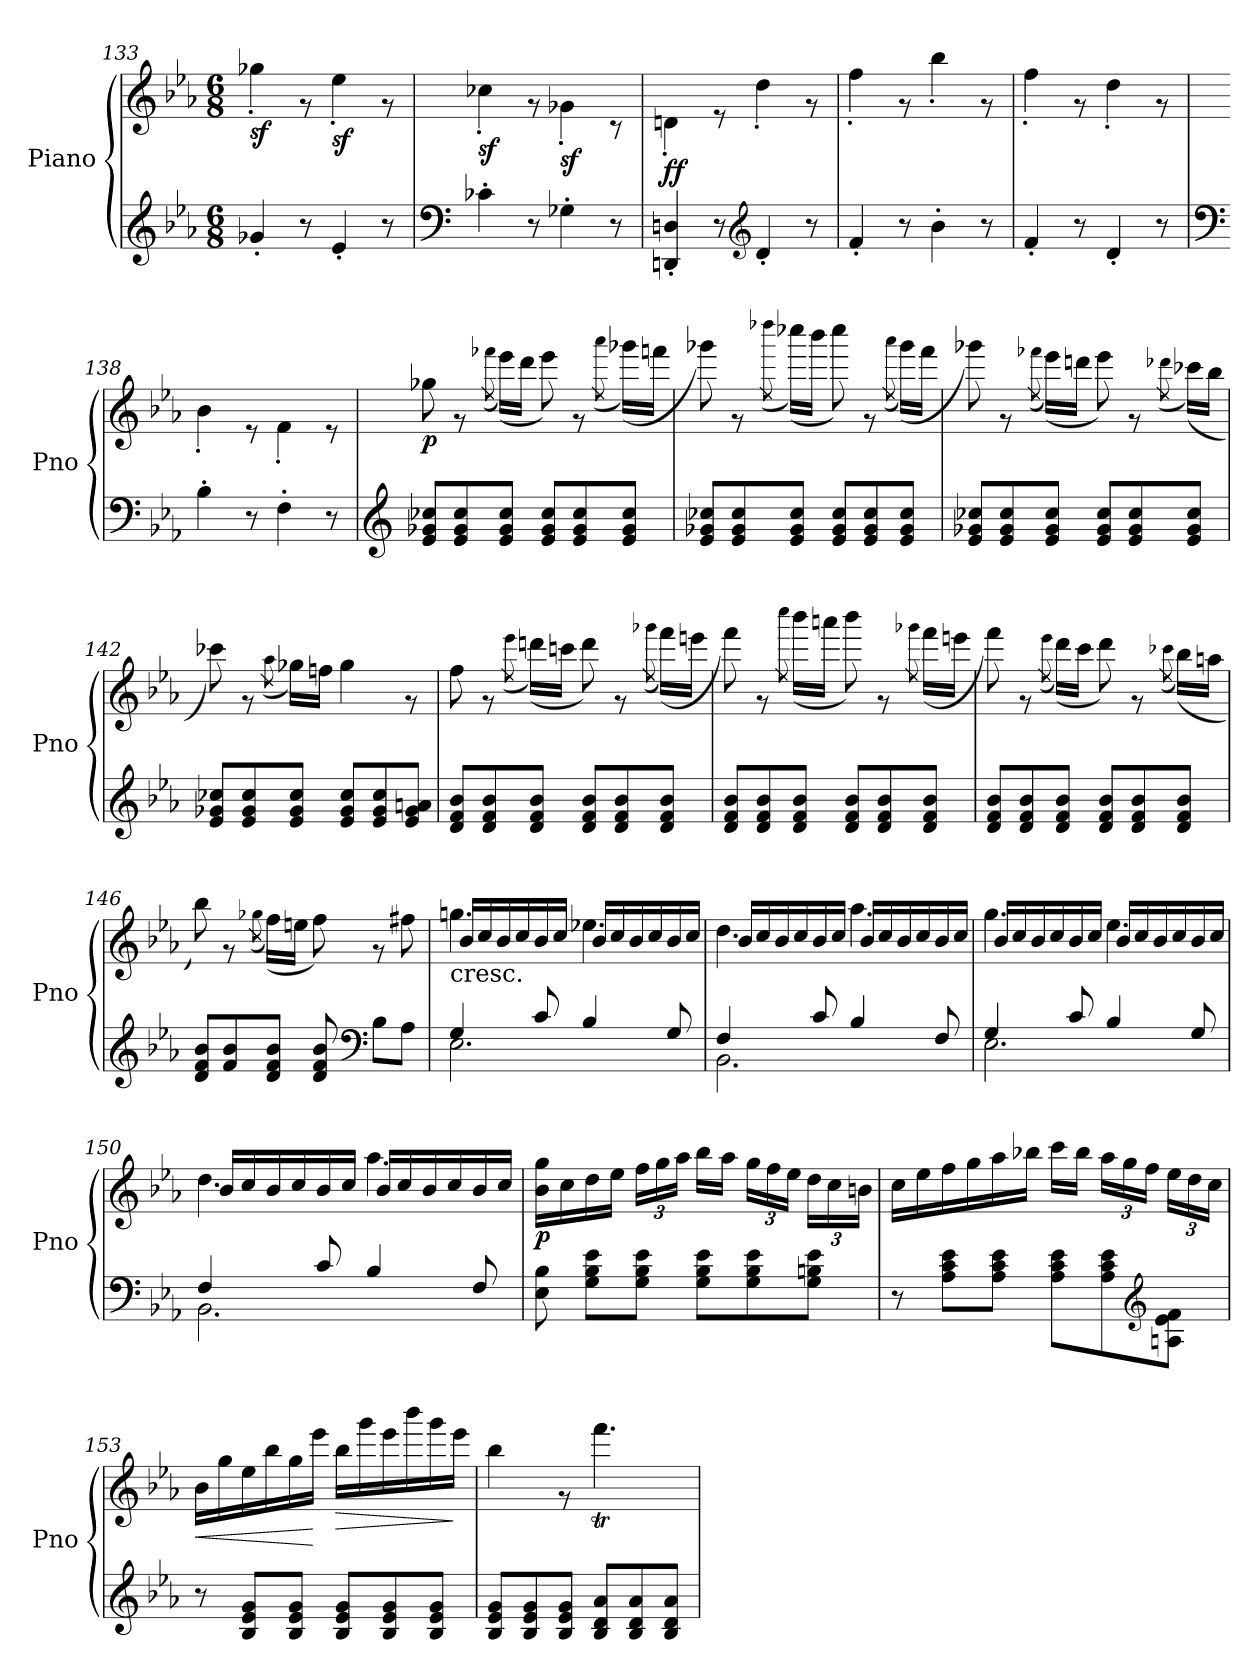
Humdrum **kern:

**kern	**kern	**dynam
*part1	*part1	*part1
*staff2	*staff1	*staff1/2
*I"Piano	*	*
*I'Pno	*	*
*clefG2	*clefG2	*
*k[b-e-a-]	*k[b-e-a-]	*
*E-:	*E-:	*
*M6/8	*M6/8	*
=133	=133	=133
*	*^	*
!	!	!	!LO:DY:b
4g-X'/	2.ryy	4gg-X'\	sf
8r	.	8r	.
!	!	!	!LO:DY:b
4e-'/	.	4ee-'\	sf
8r	.	8r	.
=134	=134	=134	=134
*clefF4	*	*	*
!	!	!	!LO:DY:b
4c-X'\	2.ryy	4cc-X'\	sf
8r	.	8r	.
!	!	!	!LO:DY:b
4G-X'\	.	4g-X'\	sf
8r	.	8r	.
=135	=135	=135	=135
!	!	!	!LO:DY:b
4DDn/' 4Dn/'	2.ryy	4dn'\	ff
8r	.	8r	.
*clefG2	*	*	*
4d'/	.	4dd'\	.
8r	.	8r	.
=136	=136	=136	=136
4f'/	2.ryy	4ff'\	.
8r	.	8r	.
4b-'\	.	4bb-'\	.
8r	.	8r	.
!!LO:LB:g=z	!!
=137	=137	=137	=137
4f'/	2.ryy	4ff'\	.
8r	.	8r	.
4d'/	.	4dd'\	.
8r	.	8r	.
=138	=138	=138	=138
*clefF4	*	*	*
4B-'\	2.ryy	4b-'\	.
8r	.	8r	.
4F'\	.	4f'\	.
8r	.	8r	.
=139	=139	=139	=139
*clefG2	*	*	*
!	!	!	!LO:DY:b
8e-/ 8g-X/ 8cc-X/L	2.ryy	8gg-X\	p
8e-/ 8g-/ 8cc-/	.	8r	.
.	.	(>8qfff-X\	.
8e-/ 8g-/ 8cc-/J	.	(<16eee-\LL)	.
.	.	16ddd\JJ	.
8e-/ 8g-/ 8cc-/L	.	8eee-\)	.
8e-/ 8g-/ 8cc-/	.	8r	.
.	.	(>8qaaa-\	.
8e-/ 8g-/ 8cc-/J	.	(<16ggg-X\LL)	.
.	.	16fffn\JJ	.
=140	=140	=140	=140
8e-/ 8g-X/ 8cc-X/L	2.ryy	8ggg-X\)	.
8e-/ 8g-/ 8cc-/	.	8r	.
.	.	(>8qdddd-X\	.
8e-/ 8g-/ 8cc-/J	.	(<16cccc-X\LL)	.
.	.	16bbb-\JJ	.
8e-/ 8g-/ 8cc-/L	.	8cccc-\)	.
8e-/ 8g-/ 8cc-/	.	8r	.
.	.	(>8qaaa-\	.
8e-/ 8g-/ 8cc-/J	.	(<16ggg-\LL)	.
.	.	16fff\JJ	.
=141	=141	=141	=141
8e-/ 8g-X/ 8cc-X/L	2.ryy	8ggg-X\)	.
8e-/ 8g-/ 8cc-/	.	8r	.
.	.	(>8qfff-X\	.
8e-/ 8g-/ 8cc-/J	.	(<16eee-\LL)	.
.	.	16dddn\JJ	.
8e-/ 8g-/ 8cc-/L	.	8eee-\)	.
8e-/ 8g-/ 8cc-/	.	8r	.
.	.	(>8qddd-X\	.
8e-/ 8g-/ 8cc-/J	.	(<16ccc-X\LL)	.
.	.	16bb-\JJ	.
!!LO:LB:g=z	!!
=142	=142	=142	=142
8e-/ 8g-X/ 8cc-X/L	2.ryy	8ccc-X\)	.
8e-/ 8g-/ 8cc-/	.	8r	.
.	.	(>8qaa-\	.
8e-/ 8g-/ 8cc-/J	.	16gg-X\LL)	.
.	.	16ffn\JJ	.
8e-/ 8g-/ 8cc-/L	.	4gg-\	.
8e-/ 8g-/ 8cc-/	.	.	.
8e-/ 8g-/ 8an/J	.	8r	.
=143	=143	=143	=143
8d/ 8f/ 8b-/L	2.ryy	8ff\	.
8d/ 8f/ 8b-/	.	8r	.
.	.	(>8qeee-\	.
8d/ 8f/ 8b-/J	.	(<16dddn\LL)	.
.	.	16cccn\JJ	.
8d/ 8f/ 8b-/L	.	8ddd\)	.
8d/ 8f/ 8b-/	.	8r	.
.	.	(>8qggg-X\	.
8d/ 8f/ 8b-/J	.	(<16fff\LL)	.
.	.	16eeen\JJ	.
=144	=144	=144	=144
8d/ 8f/ 8b-/L	2.ryy	8fff\)	.
8d/ 8f/ 8b-/	.	8r	.
.	.	8qcccc\	.
8d/ 8f/ 8b-/J	.	(<16bbb-\LL	.
.	.	16aaan\JJ	.
8d/ 8f/ 8b-/L	.	8bbb-\)	.
8d/ 8f/ 8b-/	.	8r	.
.	.	8qggg-X\	.
8d/ 8f/ 8b-/J	.	(<16fff\LL	.
.	.	16eeen\JJ	.
=145	=145	=145	=145
8d/ 8f/ 8b-/L	2.ryy	8fff\)	.
8d/ 8f/ 8b-/	.	8r	.
.	.	(>8qeee-\	.
8d/ 8f/ 8b-/J	.	(<16ddd\LL)	.
.	.	16ccc\JJ	.
8d/ 8f/ 8b-/L	.	8ddd\)	.
8d/ 8f/ 8b-/	.	8r	.
.	.	(>8qccc-X\	.
8d/ 8f/ 8b-/J	.	(<16bb-\LL)	.
.	.	16aan\JJ	.
!!LO:LB:g=z	!!
=146	=146	=146	=146
8d/ 8f/ 8b-/L	2.ryy	8bb-\)	.
8f/ 8b-/	.	8r	.
.	.	(>8qgg-X\	.
8d/ 8f/ 8b-/J	.	(<16ff\LL)	.
.	.	16een\JJ	.
8d/ 8f/ 8b-/	.	8ff\)	.
*clefF4	*	*	*
8B-\L	.	8r	.
8A-\J	.	8ff#X\	.
=147	=147	=147	=147
*^	*	*^	*
!	!	!LO:TX:b:t=cresc.	!	!	!
4G/	2.E-\	2.ryy	4.ggn\	16b-/LL	.
.	.	.	.	16cc/	.
.	.	.	.	16b-/	.
.	.	.	.	16cc/	.
8c/	.	.	.	16b-/	.
.	.	.	.	16cc/JJ	.
4B-/	.	.	4.ee-X\	16b-/LL	.
.	.	.	.	16cc/	.
.	.	.	.	16b-/	.
.	.	.	.	16cc/	.
8G/	.	.	.	16b-/	.
.	.	.	.	16cc/JJ	.
=148	=148	=148	=148	=148	=148
4F/	2.BB-\	2.ryy	4.dd\	16b-/LL	.
.	.	.	.	16cc/	.
.	.	.	.	16b-/	.
.	.	.	.	16cc/	.
8c/	.	.	.	16b-/	.
.	.	.	.	16cc/JJ	.
4B-/	.	.	4.aa-\	16b-/LL	.
.	.	.	.	16cc/	.
.	.	.	.	16b-/	.
.	.	.	.	16cc/	.
8F/	.	.	.	16b-/	.
.	.	.	.	16cc/JJ	.
!!LO:LB:g=z	!!	!!
=149	=149	=149	=149	=149	=149
4G/	2.E-\	2.ryy	4.gg\	16b-/LL	.
.	.	.	.	16cc/	.
.	.	.	.	16b-/	.
.	.	.	.	16cc/	.
8c/	.	.	.	16b-/	.
.	.	.	.	16cc/JJ	.
4B-/	.	.	4.ee-\	16b-/LL	.
.	.	.	.	16cc/	.
.	.	.	.	16b-/	.
.	.	.	.	16cc/	.
8G/	.	.	.	16b-/	.
.	.	.	.	16cc/JJ	.
=150	=150	=150	=150	=150	=150
4F/	2.BB-\	2.ryy	4.dd\	16b-/LL	.
.	.	.	.	16cc/	.
.	.	.	.	16b-/	.
.	.	.	.	16cc/	.
8c/	.	.	.	16b-/	.
.	.	.	.	16cc/JJ	.
4B-/	.	.	4.aa-\	16b-/LL	.
.	.	.	.	16cc/	.
.	.	.	.	16b-/	.
.	.	.	.	16cc/	.
8F/	.	.	.	16b-/	.
.	.	.	.	16cc/JJ	.
*v	*v	*	*	*	*
=151	=151	=151	=151	=151
!	!	!	!	!LO:DY:b
*	*	*v	*v	*
8E-\ 8B-\	2.ryy	16b-\ 16gg\LL	p
.	.	16cc\	.
8G\ 8B-\ 8e-\L	.	16dd\	.
.	.	16ee-\JJ	.
*	*	*Xbrackettup	*
8G\ 8B-\ 8e-\J	.	24ff\LL	.
.	.	24gg\	.
.	.	24aa-\JJ	.
8G\ 8B-\ 8e-\L	.	16bb-\LL	.
.	.	16aa-\JJ	.
8G\ 8B-\ 8e-\	.	24gg\LL	.
.	.	24ff\	.
.	.	24ee-\JJ	.
8G\ 8Bn\ 8e-\J	.	24dd\LL	.
.	.	24cc\	.
.	.	24bn\JJ	.
!!LO:LB:g=z	!!
=152	=152	=152	=152
8r	2.ryy	16cc\LL	.
.	.	16ee-\	.
8A-\ 8c\ 8e-\L	.	16ff\	.
.	.	16gg\	.
8A-\ 8c\ 8e-\J	.	16aa-\	.
.	.	16bb-X\JJ	.
8A-\ 8c\ 8e-\L	.	16ccc\LL	.
.	.	16bb-\JJ	.
8A-\ 8c\ 8e-\	.	24aa-\LL	.
.	.	24gg\	.
.	.	24ff\JJ	.
*clefG2	*	*	*
8An\ 8e-\ 8f\J	.	24ee-\LL	.
.	.	24dd\	.
.	.	24cc\JJ	.
=153	=153	=153	=153
!	!	!	!LO:HP:b
8r	2.ryy	16b-\LL	<
.	.	16gg\	.
8B-/ 8e-/ 8g/L	.	16ee-\	.
.	.	16bb-\	.
8B-/ 8e-/ 8g/J	.	16gg\	.
.	.	16eee-\JJ	[
!	!	!	!LO:HP:b
8B-/ 8e-/ 8g/L	.	16bb-\LL	>
.	.	16ggg\	.
8B-/ 8e-/ 8g/	.	16eee-\	.
.	.	16bbb-\	.
8B-/ 8e-/ 8g/J	.	16ggg\	.
.	.	16eee-\JJ	]
=154	=154	=154	=154
8B-/ 8e-/ 8g/L	2.ryy	4bb-\	.
8B-/ 8e-/ 8g/	.	.	.
8B-/ 8e-/ 8g/J	.	8r	.
8B-/ 8d/ 8a-/L	.	4.fffT\	.
8B-/ 8d/ 8a-/	.	.	.
8B-/ 8d/ 8a-/J	.	.	.
*	*v	*v	*
=	=	=
*-	*-	*-
